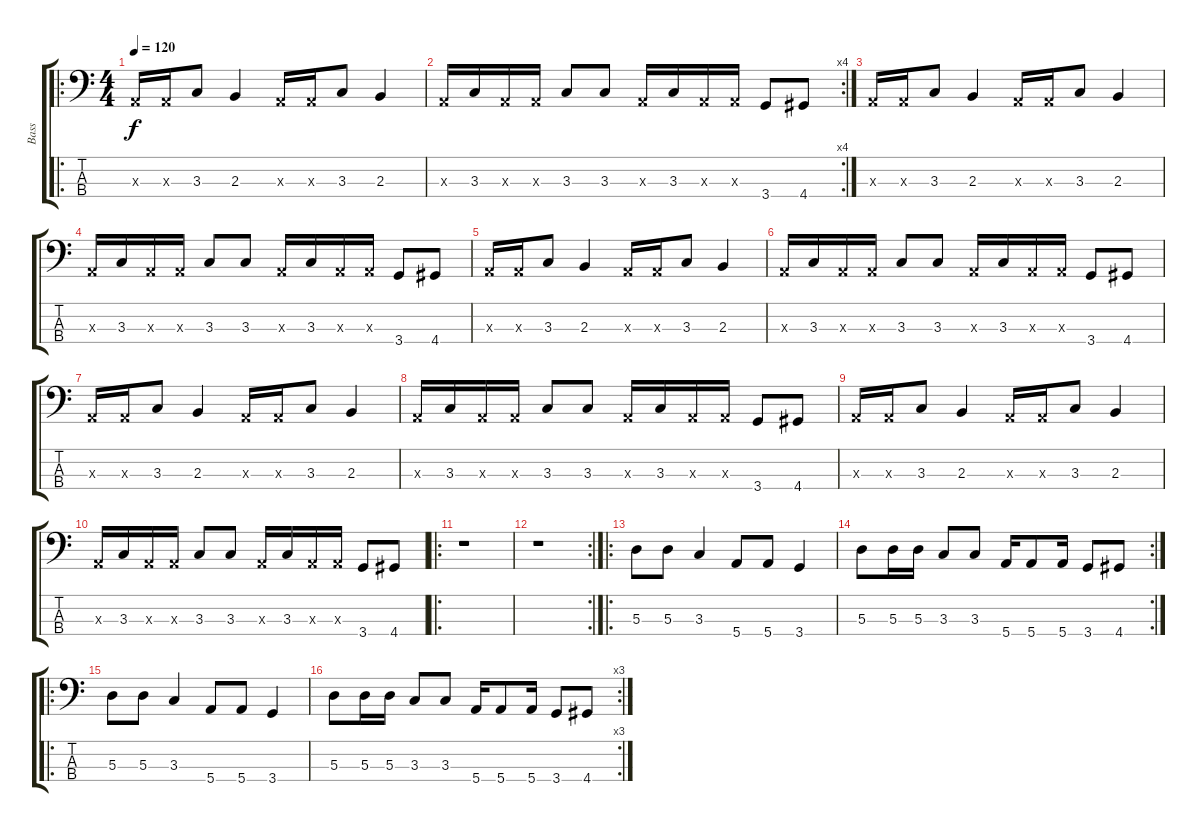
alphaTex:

\track ("Bass" "Bass") {instrument electricbasspick}
\staff {score tabs}
\tuning (G2 D2 A1 E1) {hide}
\ro
\ts (4 4)
\tempo 120
\clef f4
\ks c
0.3{x}.16{dy f} 0.3{x}.16 3.3.8 2.3.4 0.3{x}.16 0.3{x}.16 3.3.8 2.3.4 |
\rc 4
0.3{x}.16 3.3.16 0.3{x}.16 0.3{x}.16 3.3.8 3.3.8 0.3{x}.16 3.3.16 0.3{x}.16 0.3{x}.16 3.4.8 4.4.8 |
0.3{x}.16 0.3{x}.16 3.3.8 2.3.4 0.3{x}.16 0.3{x}.16 3.3.8 2.3.4 |
0.3{x}.16 3.3.16 0.3{x}.16 0.3{x}.16 3.3.8 3.3.8 0.3{x}.16 3.3.16 0.3{x}.16 0.3{x}.16 3.4.8 4.4.8 |
0.3{x}.16 0.3{x}.16 3.3.8 2.3.4 0.3{x}.16 0.3{x}.16 3.3.8 2.3.4 |
0.3{x}.16 3.3.16 0.3{x}.16 0.3{x}.16 3.3.8 3.3.8 0.3{x}.16 3.3.16 0.3{x}.16 0.3{x}.16 3.4.8 4.4.8 |
0.3{x}.16 0.3{x}.16 3.3.8 2.3.4 0.3{x}.16 0.3{x}.16 3.3.8 2.3.4 |
0.3{x}.16 3.3.16 0.3{x}.16 0.3{x}.16 3.3.8 3.3.8 0.3{x}.16 3.3.16 0.3{x}.16 0.3{x}.16 3.4.8 4.4.8 |
0.3{x}.16 0.3{x}.16 3.3.8 2.3.4 0.3{x}.16 0.3{x}.16 3.3.8 2.3.4 |
0.3{x}.16 3.3.16 0.3{x}.16 0.3{x}.16 3.3.8 3.3.8 0.3{x}.16 3.3.16 0.3{x}.16 0.3{x}.16 3.4.8 4.4.8 |
\ro
r.1 |
\rc 2
r.1 |
\ro
5.3.8 5.3.8 3.3.4 5.4.8 5.4.8 3.4.4 |
\rc 2
5.3.8 5.3.16 5.3.16 3.3.8 3.3.8 5.4.16 5.4.8 5.4.16 3.4.8 4.4.8 |
\ro
5.3.8 5.3.8 3.3.4 5.4.8 5.4.8 3.4.4 |
\rc 3
5.3.8 5.3.16 5.3.16 3.3.8 3.3.8 5.4.16 5.4.8 5.4.16 3.4.8 4.4.8
